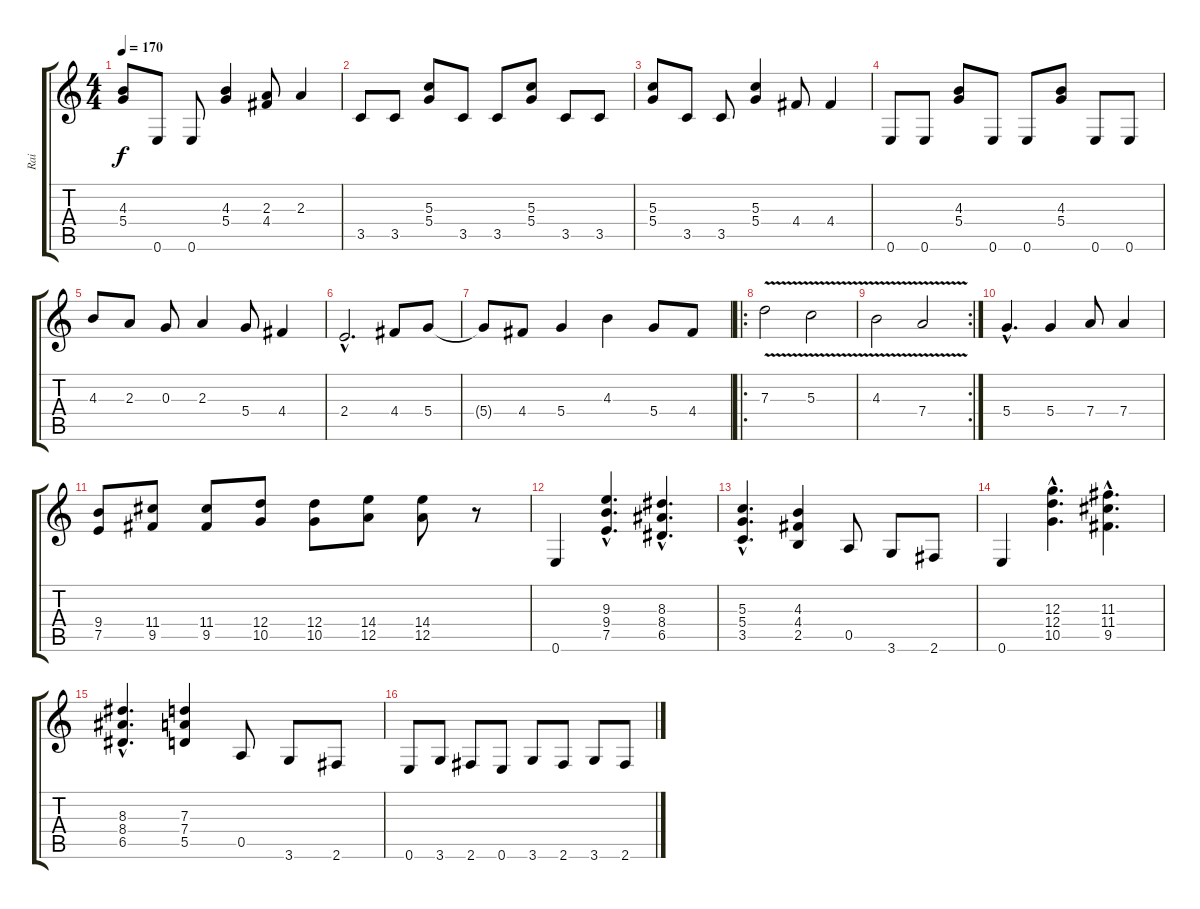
\track ("Rai" "Rai") {instrument distortionguitar}
\staff {score tabs}
\tuning (E4 B3 G3 D3 A2 E2) {hide}
\ts (4 4)
\tempo 170
\clef g2
\ks c
(4.3 5.4).8{dy f} 0.6.8 0.6.8 (4.3 5.4).4 (2.3 4.4).8 2.3.4 |
3.5.8 3.5.8 (5.3 5.4).8 3.5.8 3.5.8 (5.3 5.4).8 3.5.8 3.5.8 |
(5.3 5.4).8 3.5.8 3.5.8 (5.3 5.4).4 4.4.8 4.4.4 |
0.6.8 0.6.8 (4.3 5.4).8 0.6.8 0.6.8 (4.3 5.4).8 0.6.8 0.6.8 |
4.3.8 2.3.8 0.3.8 2.3.4 5.4.8 4.4.4 |
2.4{hac}.2{d} 4.4.8 5.4.8 |
5.4{t}.8 4.4.8 5.4.4 4.3.4 5.4.8 4.4.8 |
\ro
7.3{v}.2 5.3{v}.2 |
\rc 2
4.3{v}.2 7.4{v}.2 |
5.4{hac}.4{d} 5.4.4 7.4.8 7.4.4 |
(9.4 7.5).8 (11.4 9.5).8 (11.4 9.5).8 (12.4 10.5).8 (12.4 10.5).8 (14.4 12.5).8 (14.4 12.5).8 r.8 |
0.6.4 (9.3{hac} 9.4{hac} 7.5{hac}).4{d} (8.3{hac} 8.4{hac} 6.5{hac}).4{d} |
(5.3{hac} 5.4{hac} 3.5{hac}).4{d} (4.3 4.4 2.5).4 0.5.8 3.6.8 2.6.8 |
0.6.4 (12.3{hac} 12.4{hac} 10.5{hac}).4{d} (11.3{hac} 11.4{hac} 9.5{hac}).4{d} |
(8.3{hac} 8.4{hac} 6.5{hac}).4{d} (7.3 7.4 5.5).4 0.5.8 3.6.8 2.6.8 |
0.6.8 3.6.8 2.6.8 0.6.8 3.6.8 2.6.8 3.6.8 2.6.8
